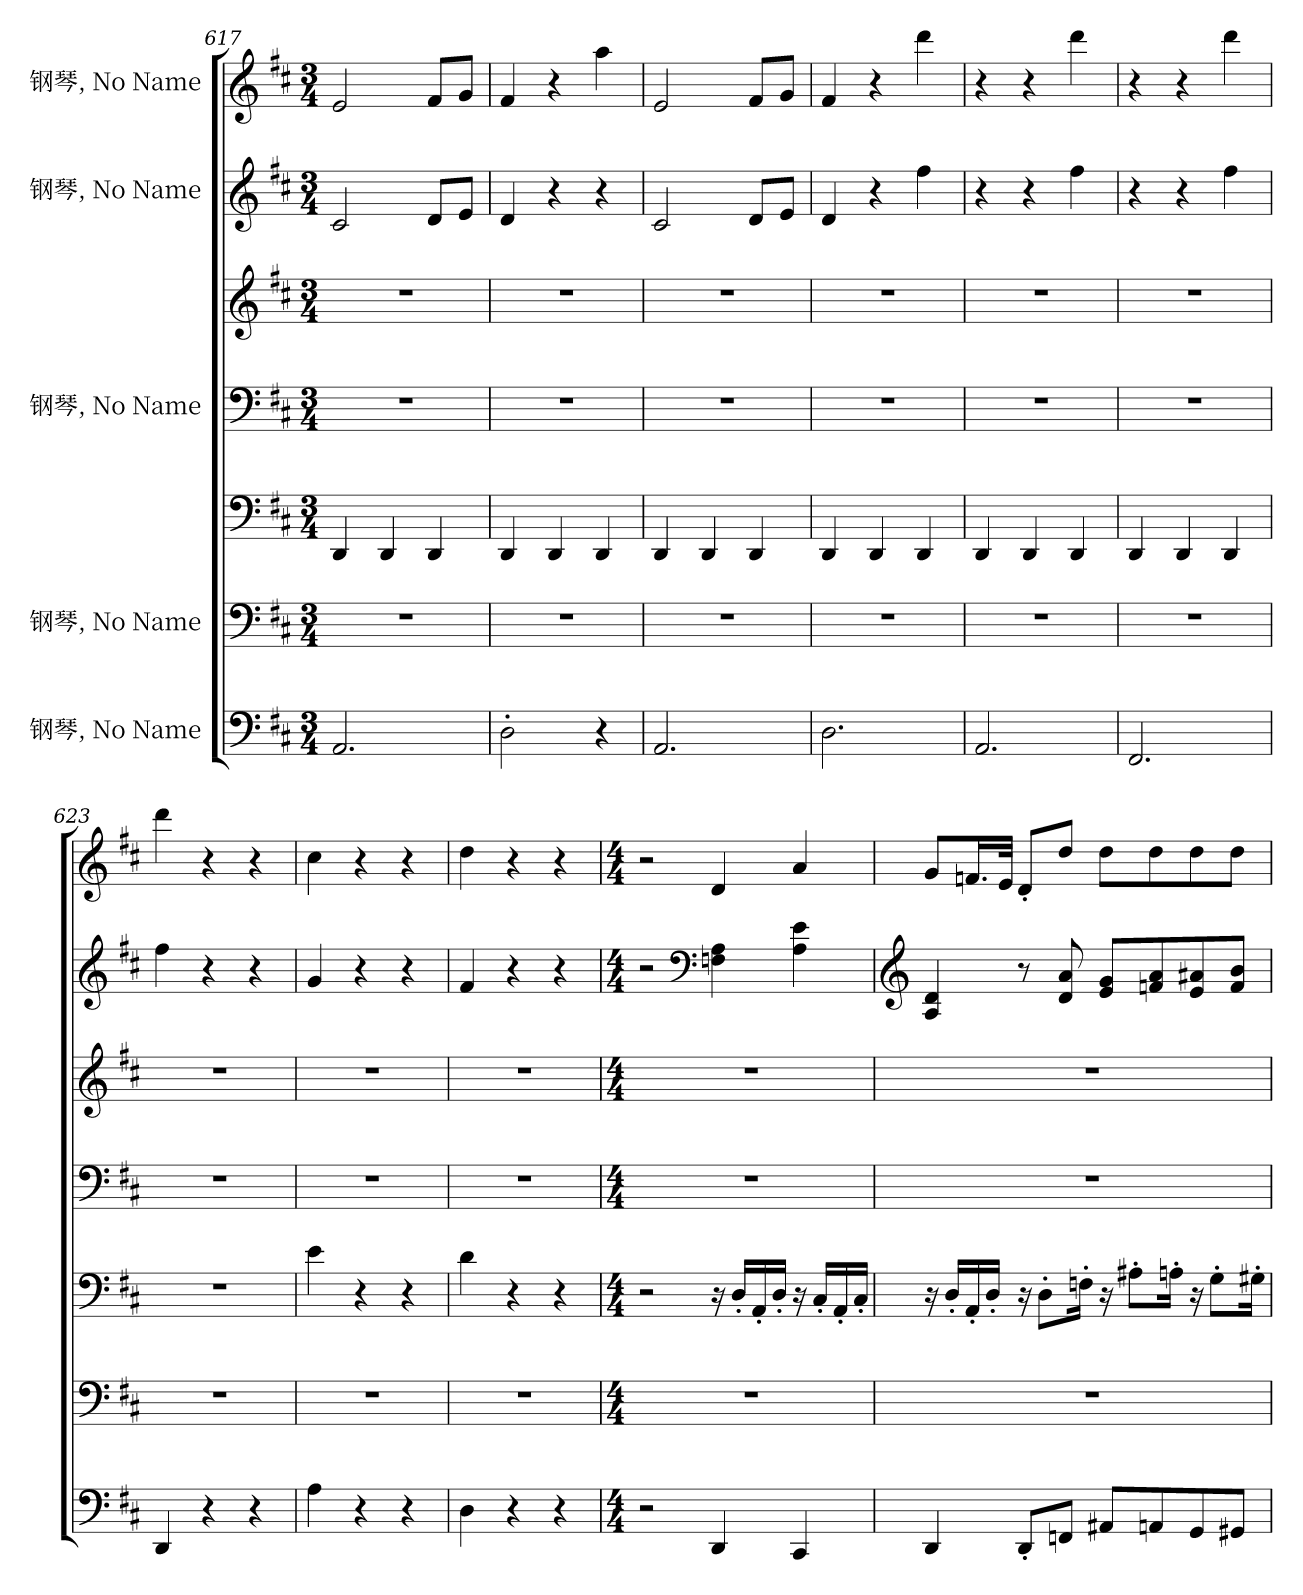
**kern	**kern	**kern	**kern	**kern	**kern	**kern
*part5	*part4	*part4	*part3	*part3	*part2	*part1
*staff7	*staff6	*staff5	*staff4	*staff3	*staff2	*staff1
*I"钢琴, No Name	*I"钢琴, No Name	*	*I"钢琴, No Name	*	*I"钢琴, No Name	*I"钢琴, No Name
*clefF4	*clefF4	*clefF4	*clefF4	*clefG2	*clefG2	*clefG2
*k[f#c#]	*k[f#c#]	*k[f#c#]	*k[f#c#]	*k[f#c#]	*k[f#c#]	*k[f#c#]
*M3/4	*M3/4	*M3/4	*M3/4	*M3/4	*M3/4	*M3/4
=617	=617	=617	=617	=617	=617	=617
2.AA/	2.r	4DD/	2.r	2.r	2c#/	2e/
.	.	4DD/	.	.	.	.
.	.	4DD/	.	.	8d/L	8f#/L
.	.	.	.	.	8e/J	8g/J
!!LO:PB:g=z
=618	=618	=618	=618	=618	=618	=618
2D'\	2.r	4DD/	2.r	2.r	4d/	4f#/
.	.	4DD/	.	.	4r	4r
4r	.	4DD/	.	.	4r	4aa\
=619	=619	=619	=619	=619	=619	=619
2.AA/	2.r	4DD/	2.r	2.r	2c#/	2e/
.	.	4DD/	.	.	.	.
.	.	4DD/	.	.	8d/L	8f#/L
*	*	*	*	*	*	*MM197
.	.	.	.	.	8e/J	8g/J
=620	=620	=620	=620	=620	=620	=620
2.D\	2.r	4DD/	2.r	2.r	4d/	4f#/
.	.	4DD/	.	.	4r	4r
.	.	4DD/	.	.	4ff#\	4ddd\
=621	=621	=621	=621	=621	=621	=621
2.AA/	2.r	4DD/	2.r	2.r	4r	4r
.	.	4DD/	.	.	4r	4r
.	.	4DD/	.	.	4ff#\	4ddd\
=622	=622	=622	=622	=622	=622	=622
2.FF#/	2.r	4DD/	2.r	2.r	4r	4r
.	.	4DD/	.	.	4r	4r
.	.	4DD/	.	.	4ff#\	4ddd\
=623	=623	=623	=623	=623	=623	=623
*	*	*	*	*	*	*MM190
4DD/	2.r	2.r	2.r	2.r	4ff#\	4ddd\
4r	.	.	.	.	4r	4r
4r	.	.	.	.	4r	4r
=624	=624	=624	=624	=624	=624	=624
4A\	2.r	4e\	2.r	2.r	4g/	4cc#\
4r	.	4r	.	.	4r	4r
4r	.	4r	.	.	4r	4r
=625	=625	=625	=625	=625	=625	=625
4D\	2.r	4d\	2.r	2.r	4f#/	4dd\
*	*	*	*	*	*	*MM38
4r	.	4r	.	.	4r	4r
4r	.	4r	.	.	4r	4r
!!LO:PB:g=z
=626	=626	=626	=626	=626	=626	=626
*M4/4	*M4/4	*M4/4	*M4/4	*M4/4	*M4/4	*M4/4
2r	1r	2r	1r	1r	2r	2r
*	*	*	*	*	*clefF4	*
*	*	*	*	*	*	*MM36
4DD/	.	16r	.	.	4Fn\ 4A\	4d/
.	.	16D'/LL	.	.	.	.
.	.	16AA'/	.	.	.	.
.	.	16D'/JJ	.	.	.	.
4CC#/	.	16r	.	.	4A\ 4e\	4a/
.	.	16C#'/LL	.	.	.	.
.	.	16AA'/	.	.	.	.
.	.	16C#'/JJ	.	.	.	.
=627	=627	=627	=627	=627	=627	=627
*	*	*	*	*	*clefG2	*
4DD/	1r	16r	1r	1r	4A/ 4d/	8g/L
.	.	16D'/LL	.	.	.	.
.	.	16AA'/	.	.	.	16.fn/L
.	.	16D'/JJ	.	.	.	.
.	.	.	.	.	.	32e/JJk
8DD'/L	.	16r	.	.	8r	8d'/L
.	.	8D'\L	.	.	.	.
8FFn/J	.	.	.	.	8d/ 8a/	8dd/J
.	.	16Fn'\Jk	.	.	.	.
8AA#X/L	.	16r	.	.	8e/ 8g/L	8dd\L
.	.	8A#X'\L	.	.	.	.
8AAn/	.	.	.	.	8fn/ 8a/	8dd\
.	.	16An'\Jk	.	.	.	.
8GG/	.	16r	.	.	8e/ 8a#X/	8dd\
.	.	8G'\L	.	.	.	.
8GG#X/J	.	.	.	.	8f/ 8b/J	8dd\J
.	.	16G#X'\Jk	.	.	.	.
=	=	=	=	=	=	=
*-	*-	*-	*-	*-	*-	*-
